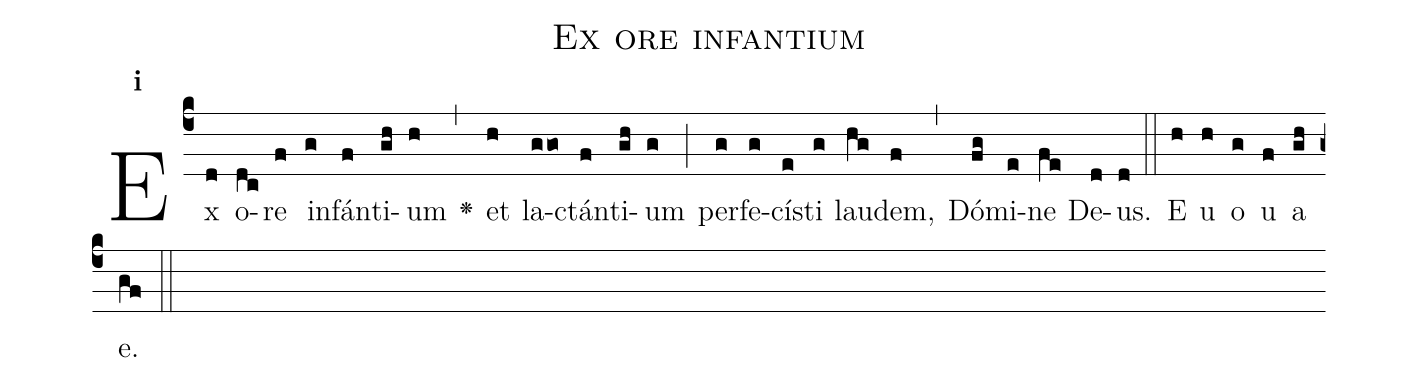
name:Ex ore infantium;
office-part:Antiphona;
mode:1;
%%
initial-style: 1;
name: Ex ore infantium;
book: Antiphonae & Responsoria/Tomus III, p. 111;
occasion: Psalterium Hebdomada IV Sabbato;
office-part: Laudes Ant 3;
user-notes: ;
commentary: ;
annotation: 1f;
centering-scheme: english;
fontsize: 12;
font: OFLSortsMillGoudy;
height: 11;
width: 4.5;
%%
(c4)Ex(d) o(dc)re(f) in(g)fán(f)ti(gh)um(h) <v>\greheightstar</v>(,) et(h) la(ggo)ctán(f)ti(gh)um(g) (;) per(g)fe(g)cí(e)sti(g) lau(hg)dem,(f) (,) Dó(fg)mi(e)ne(fe) De(d)us.(d) (::)
E(h) u(h) o(g) u(f) a(gh) e.(gf) (::)
